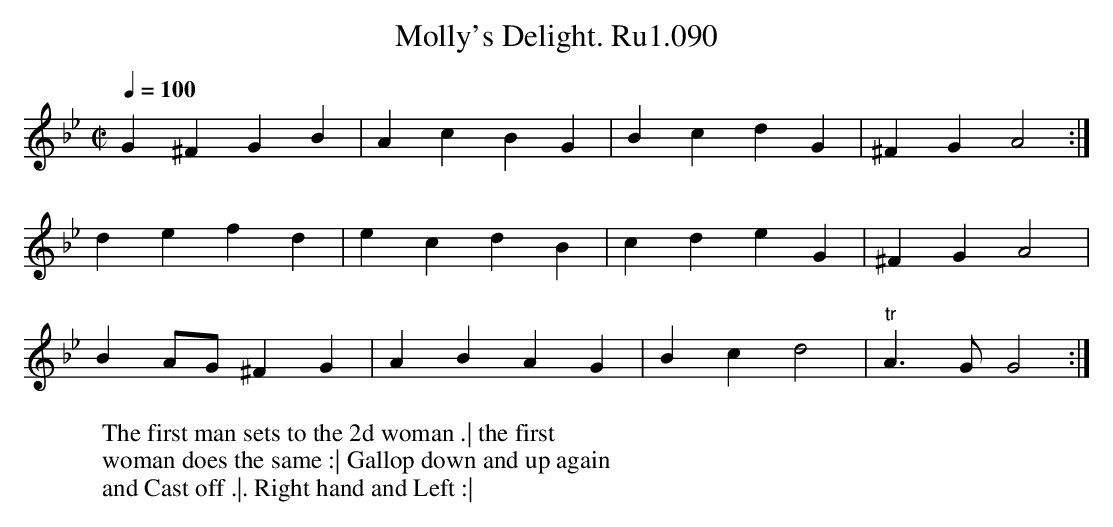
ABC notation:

X:1
T:Molly's Delight. Ru1.090
M:C|
L:1/4
Q:1/4=100
K:Gm
G^FGB|AcBG|BcdG|^FGA2:|
defd|ecdB|cdeG|^FGA2|
BA/G/^FG|ABAG|Bcd2|"tr"A>GG2:|
W:The first man sets to the 2d woman .| the first
W:woman does the same :| Gallop down and up again
W:and Cast off .|. Right hand and Left :|
